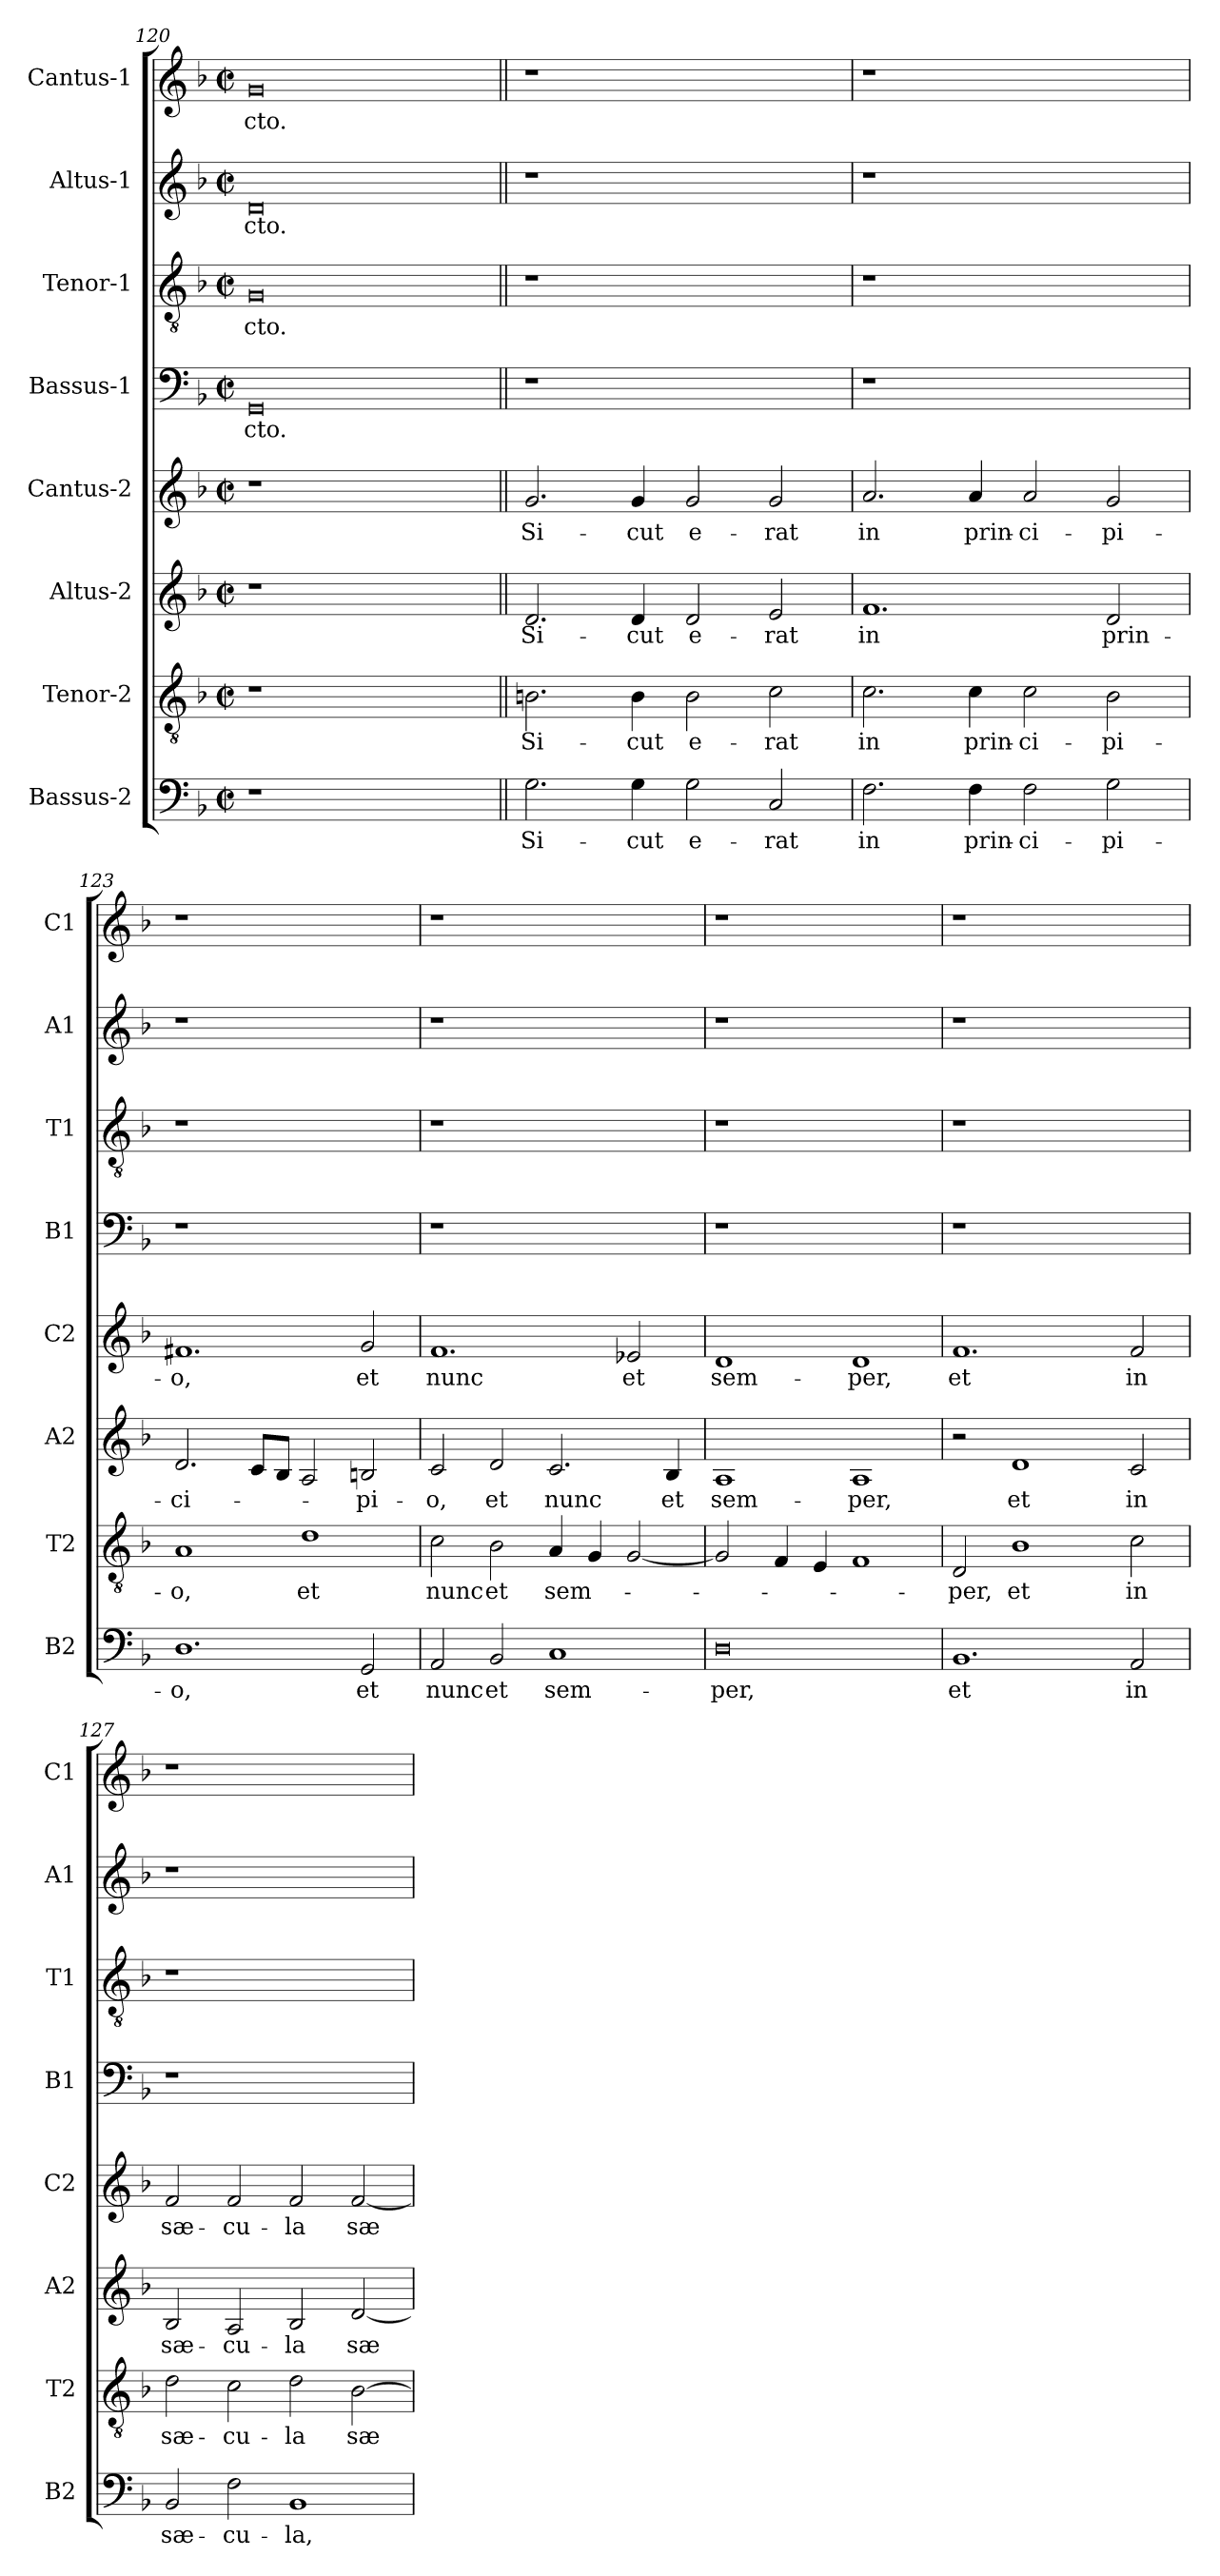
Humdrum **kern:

**kern	**text	**kern	**text	**kern	**text	**kern	**text	**kern	**text	**kern	**text	**kern	**text	**kern	**text
*part8	*part8	*part7	*part7	*part6	*part6	*part5	*part5	*part4	*part4	*part3	*part3	*part2	*part2	*part1	*part1
*staff8	*staff8	*staff7	*staff7	*staff6	*staff6	*staff5	*staff5	*staff4	*staff4	*staff3	*staff3	*staff2	*staff2	*staff1	*staff1
*I"Bassus-2	*	*I"Tenor-2	*	*I"Altus-2	*	*I"Cantus-2	*	*I"Bassus-1	*	*I"Tenor-1	*	*I"Altus-1	*	*I"Cantus-1	*
*I'B2	*	*I'T2	*	*I'A2	*	*I'C2	*	*I'B1	*	*I'T1	*	*I'A1	*	*I'C1	*
*clefF4	*	*clefGv2	*	*clefG2	*	*clefG2	*	*clefF4	*	*clefGv2	*	*clefG2	*	*clefG2	*
*k[b-]	*	*k[b-]	*	*k[b-]	*	*k[b-]	*	*k[b-]	*	*k[b-]	*	*k[b-]	*	*k[b-]	*
*F:	*	*F:	*	*F:	*	*F:	*	*F:	*	*F:	*	*F:	*	*F:	*
*M2/2	*	*M2/2	*	*M2/2	*	*M2/2	*	*M2/2	*	*M2/2	*	*M2/2	*	*M2/2	*
*met(c|)	*	*met(c|)	*	*met(c|)	*	*met(c|)	*	*met(c|)	*	*met(c|)	*	*met(c|)	*	*met(c|)	*
=120	=120	=120	=120	=120	=120	=120	=120	=120	=120	=120	=120	=120	=120	=120	=120
!	!	!	!	!	!	!	!	!	!LO:LY:b	!	!LO:LY:b	!	!LO:LY:b	!	!LO:LY:b
1r	.	1r	.	1r	.	1r	.	0GG	-cto.	0G	-cto.	0d	-cto.	0g	-cto.
1ryy	.	1ryy	.	1ryy	.	1ryy	.	.	.	.	.	.	.	.	.
!!LO:PB:g=z
=121||	=121||	=121||	=121||	=121||	=121||	=121||	=121||	=121||	=121||	=121||	=121||	=121||	=121||	=121||	=121||
!	!LO:LY:b	!	!LO:LY:b	!	!LO:LY:b	!	!LO:LY:b	!	!	!	!	!	!	!	!
2.G\	Si-	2.Bn\	Si-	2.d/	Si-	2.g/	Si-	1r	.	1r	.	1r	.	1r	.
!	!LO:LY:b	!	!LO:LY:b	!	!LO:LY:b	!	!LO:LY:b	!	!	!	!	!	!	!	!
4G\	-cut	4B\	-cut	4d/	-cut	4g/	-cut	.	.	.	.	.	.	.	.
!	!LO:LY:b	!	!LO:LY:b	!	!LO:LY:b	!	!LO:LY:b	!	!	!	!	!	!	!	!
2G\	e-	2B\	e-	2d/	e-	2g/	e-	1ryy	.	1ryy	.	1ryy	.	1ryy	.
!	!LO:LY:b	!	!LO:LY:b	!	!LO:LY:b	!	!LO:LY:b	!	!	!	!	!	!	!	!
2C/	-rat	2c\	-rat	2e/	-rat	2g/	-rat	.	.	.	.	.	.	.	.
=122	=122	=122	=122	=122	=122	=122	=122	=122	=122	=122	=122	=122	=122	=122	=122
!	!LO:LY:b	!	!LO:LY:b	!	!LO:LY:b	!	!LO:LY:b	!	!	!	!	!	!	!	!
2.F\	in	2.c\	in	1.f	in	2.a/	in	1r	.	1r	.	1r	.	1r	.
!	!LO:LY:b	!	!LO:LY:b	!	!	!	!LO:LY:b	!	!	!	!	!	!	!	!
4F\	prin-	4c\	prin-	.	.	4a/	prin-	.	.	.	.	.	.	.	.
!	!LO:LY:b	!	!LO:LY:b	!	!	!	!LO:LY:b	!	!	!	!	!	!	!	!
2F\	-ci-	2c\	-ci-	.	.	2a/	-ci-	1ryy	.	1ryy	.	1ryy	.	1ryy	.
!	!LO:LY:b	!	!LO:LY:b	!	!LO:LY:b	!	!LO:LY:b	!	!	!	!	!	!	!	!
2G\	-pi-	2B-\	-pi-	2d/	prin-	2g/	-pi-	.	.	.	.	.	.	.	.
=123	=123	=123	=123	=123	=123	=123	=123	=123	=123	=123	=123	=123	=123	=123	=123
!	!LO:LY:b	!	!LO:LY:b	!	!LO:LY:b	!	!LO:LY:b	!	!	!	!	!	!	!	!
1.D	-o,	1A	-o,	2.d/	-ci-	1.f#X	-o,	1r	.	1r	.	1r	.	1r	.
.	.	.	.	8c/L	.	.	.	.	.	.	.	.	.	.	.
.	.	.	.	8B-/J	.	.	.	.	.	.	.	.	.	.	.
!	!	!	!LO:LY:b	!	!	!	!	!	!	!	!	!	!	!	!
.	.	1d	et	2A/	.	.	.	1ryy	.	1ryy	.	1ryy	.	1ryy	.
!	!LO:LY:b	!	!	!	!LO:LY:b	!	!LO:LY:b	!	!	!	!	!	!	!	!
2GG/	et	.	.	2Bn/	-pi-	2g/	et	.	.	.	.	.	.	.	.
=124	=124	=124	=124	=124	=124	=124	=124	=124	=124	=124	=124	=124	=124	=124	=124
!	!LO:LY:b	!	!LO:LY:b	!	!LO:LY:b	!	!LO:LY:b	!	!	!	!	!	!	!	!
2AA/	nunc	2c\	nunc	2c/	-o,	1.f	nunc	1r	.	1r	.	1r	.	1r	.
!	!LO:LY:b	!	!LO:LY:b	!	!LO:LY:b	!	!	!	!	!	!	!	!	!	!
2BB-/	et	2B-\	et	2d/	et	.	.	.	.	.	.	.	.	.	.
!	!LO:LY:b	!	!LO:LY:b	!	!LO:LY:b	!	!	!	!	!	!	!	!	!	!
1C	sem-	4A/	sem-	2.c/	nunc	.	.	1ryy	.	1ryy	.	1ryy	.	1ryy	.
.	.	4G/	.	.	.	.	.	.	.	.	.	.	.	.	.
!	!	!	!	!	!	!	!LO:LY:b	!	!	!	!	!	!	!	!
.	.	[2G/	.	.	.	2e-X/	et	.	.	.	.	.	.	.	.
!	!	!	!	!	!LO:LY:b	!	!	!	!	!	!	!	!	!	!
.	.	.	.	4B-/	et	.	.	.	.	.	.	.	.	.	.
=125	=125	=125	=125	=125	=125	=125	=125	=125	=125	=125	=125	=125	=125	=125	=125
!	!LO:LY:b	!	!	!	!LO:LY:b	!	!LO:LY:b	!	!	!	!	!	!	!	!
0D	-per,	2G/]	.	1A	sem-	1d	sem-	1r	.	1r	.	1r	.	1r	.
.	.	4F/	.	.	.	.	.	.	.	.	.	.	.	.	.
.	.	4E/	.	.	.	.	.	.	.	.	.	.	.	.	.
!	!	!	!	!	!LO:LY:b	!	!LO:LY:b	!	!	!	!	!	!	!	!
.	.	1F	.	1A	-per,	1d	-per,	1ryy	.	1ryy	.	1ryy	.	1ryy	.
!!LO:LB:g=z
=126	=126	=126	=126	=126	=126	=126	=126	=126	=126	=126	=126	=126	=126	=126	=126
!	!LO:LY:b	!	!LO:LY:b	!	!	!	!LO:LY:b	!	!	!	!	!	!	!	!
1.BB-	et	2D/	-per,	2r	.	1.f	et	1r	.	1r	.	1r	.	1r	.
!	!	!	!LO:LY:b	!	!LO:LY:b	!	!	!	!	!	!	!	!	!	!
.	.	1B-	et	1d	et	.	.	.	.	.	.	.	.	.	.
.	.	.	.	.	.	.	.	1ryy	.	1ryy	.	1ryy	.	1ryy	.
!	!LO:LY:b	!	!LO:LY:b	!	!LO:LY:b	!	!LO:LY:b	!	!	!	!	!	!	!	!
2AA/	in	2c\	in	2c/	in	2f/	in	.	.	.	.	.	.	.	.
=127	=127	=127	=127	=127	=127	=127	=127	=127	=127	=127	=127	=127	=127	=127	=127
!	!LO:LY:b	!	!LO:LY:b	!	!LO:LY:b	!	!LO:LY:b	!	!	!	!	!	!	!	!
2BB-/	sæ-	2d\	sæ-	2B-/	sæ-	2f/	sæ-	1r	.	1r	.	1r	.	1r	.
!	!LO:LY:b	!	!LO:LY:b	!	!LO:LY:b	!	!LO:LY:b	!	!	!	!	!	!	!	!
2F\	-cu-	2c\	-cu-	2A/	-cu-	2f/	-cu-	.	.	.	.	.	.	.	.
!	!LO:LY:b	!	!LO:LY:b	!	!LO:LY:b	!	!LO:LY:b	!	!	!	!	!	!	!	!
1BB-	-la,	2d\	-la	2B-/	-la	2f/	-la	1ryy	.	1ryy	.	1ryy	.	1ryy	.
!	!	!	!LO:LY:b	!	!LO:LY:b	!	!LO:LY:b	!	!	!	!	!	!	!	!
.	.	[2B-\	sæ-	[2d/	sæ-	[2f/	sæ-	.	.	.	.	.	.	.	.
=	=	=	=	=	=	=	=	=	=	=	=	=	=	=	=
*-	*-	*-	*-	*-	*-	*-	*-	*-	*-	*-	*-	*-	*-	*-	*-
